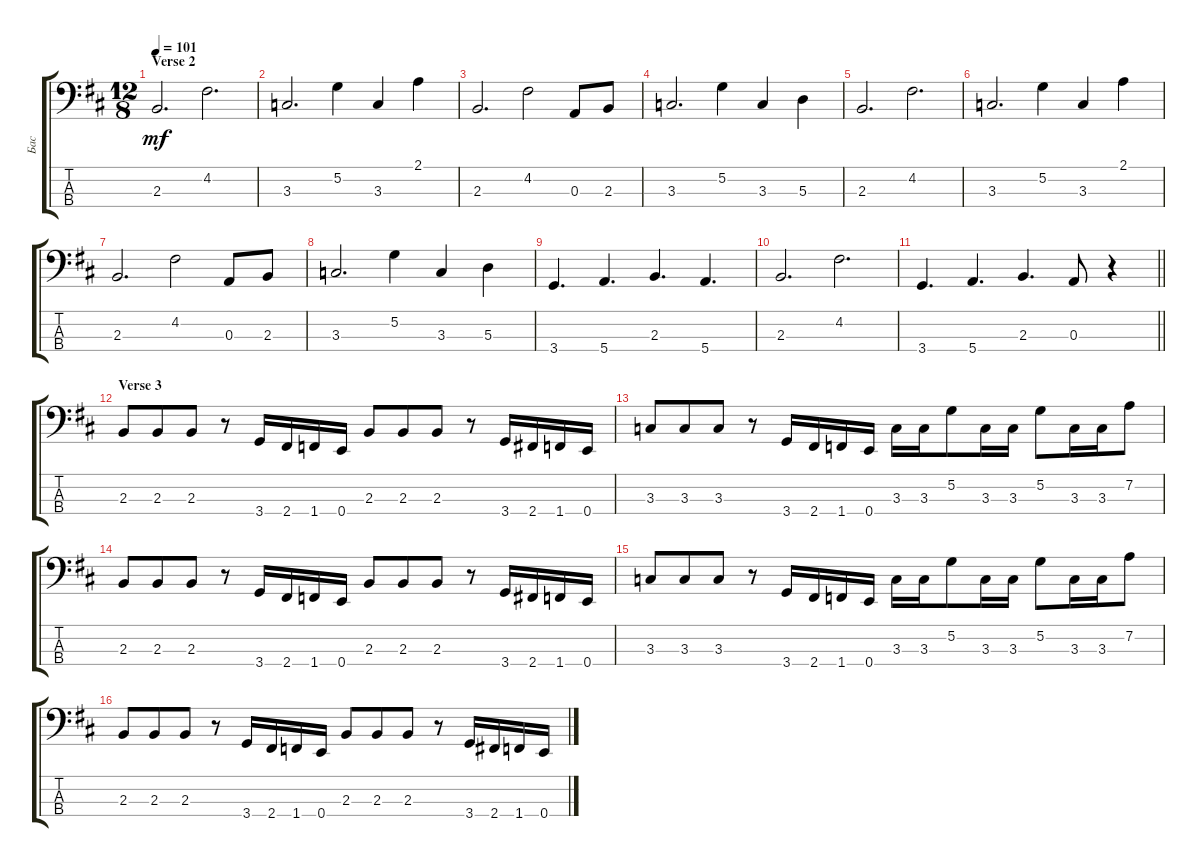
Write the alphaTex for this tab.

\track ("Бас" "Бас") {instrument electricbassfinger}
\staff {score tabs}
\tuning (G2 D2 A1 E1) {hide}
\ts (12 8)
\section ("" "Verse 2")
\tempo 101
\clef f4
\ks bminor
2.3.2{d dy mf} 4.2.2{d} |
3.3.2{d} 5.2.4 3.3.4 2.1.4 |
2.3.2{d} 4.2.2 0.3.8 2.3.8 |
3.3.2{d} 5.2.4 3.3.4 5.3.4 |
2.3.2{d} 4.2.2{d} |
3.3.2{d} 5.2.4 3.3.4 2.1.4 |
2.3.2{d} 4.2.2 0.3.8 2.3.8 |
3.3.2{d} 5.2.4 3.3.4 5.3.4 |
3.4.4{d} 5.4.4{d} 2.3.4{d} 5.4.4{d} |
2.3.2{d} 4.2.2{d} |
\barLineRight lightlight
3.4.4{d} 5.4.4{d} 2.3.4{d} 0.3.8 r.4 |
\section ("" "Verse 3")
2.3.8 2.3.8 2.3.8 r.8 3.4.16 2.4.16 1.4.16 0.4.16 2.3.8 2.3.8 2.3.8 r.8 3.4.16 2.4.16 1.4.16 0.4.16 |
3.3.8 3.3.8 3.3.8 r.8 3.4.16 2.4.16 1.4.16 0.4.16 3.3.16 3.3.16 5.2.8 3.3.16 3.3.16 5.2.8 3.3.16 3.3.16 7.2.8 |
2.3.8 2.3.8 2.3.8 r.8 3.4.16 2.4.16 1.4.16 0.4.16 2.3.8 2.3.8 2.3.8 r.8 3.4.16 2.4.16 1.4.16 0.4.16 |
3.3.8 3.3.8 3.3.8 r.8 3.4.16 2.4.16 1.4.16 0.4.16 3.3.16 3.3.16 5.2.8 3.3.16 3.3.16 5.2.8 3.3.16 3.3.16 7.2.8 |
2.3.8 2.3.8 2.3.8 r.8 3.4.16 2.4.16 1.4.16 0.4.16 2.3.8 2.3.8 2.3.8 r.8 3.4.16 2.4.16 1.4.16 0.4.16
